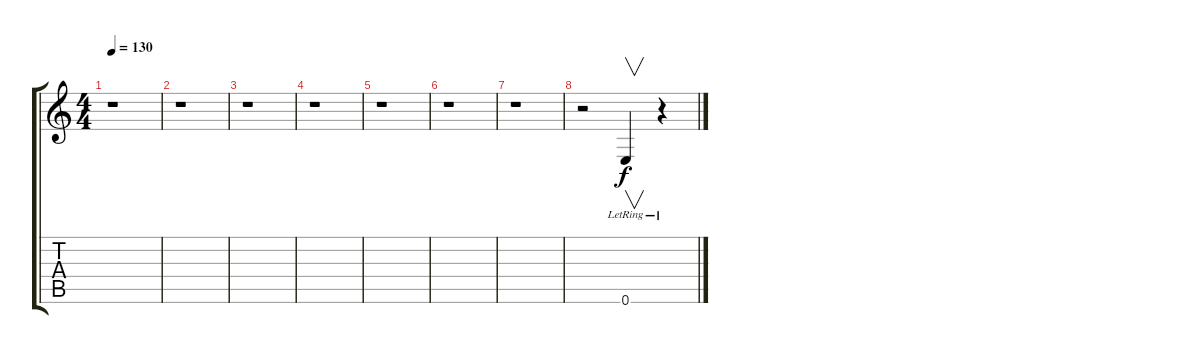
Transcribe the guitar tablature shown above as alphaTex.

\track "" {instrument electricbassfinger}
\staff {score tabs}
\tuning (E4 B3 G3 D3 A2 E2) {hide}
\ts (4 4)
\tempo 130
\clef g2
\ks c
r.1{dy f} |
r.1 |
r.1 |
r.1 |
r.1 |
r.1 |
r.1 |
r.2 0.6{lr}.4{v} r.4
